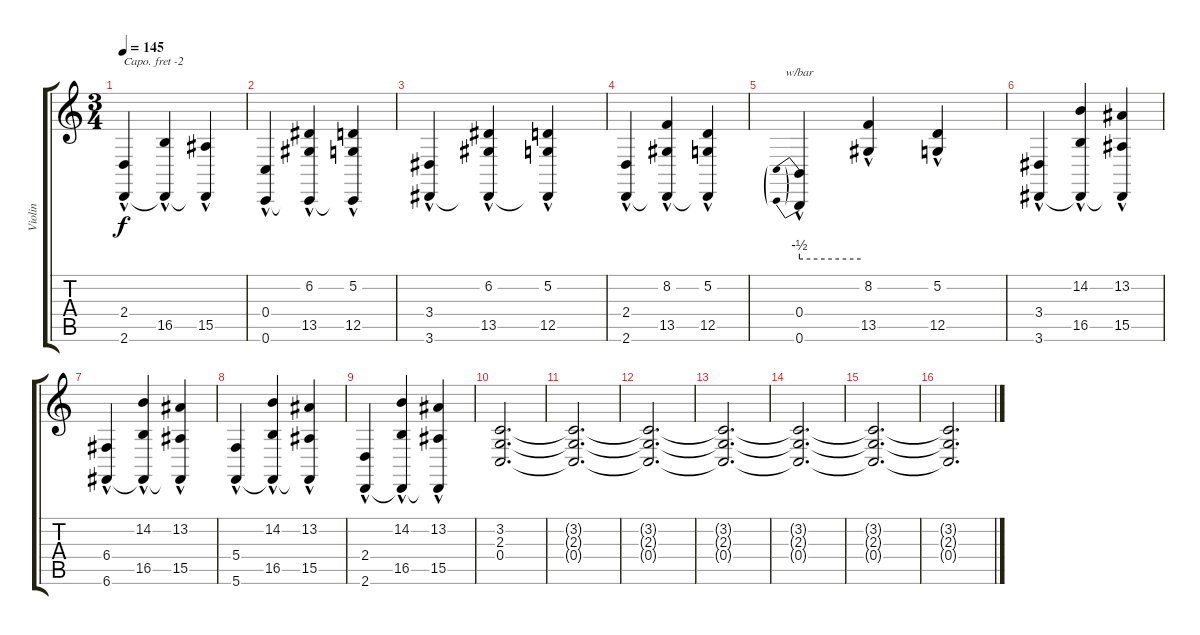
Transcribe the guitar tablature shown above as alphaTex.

\track ("Violin" "Violin") {instrument stringensemble1}
\staff {score tabs}
\capo -2
\tuning (E4 B3 G3 D3 A2 D2) {hide}
\ts (3 4)
\tempo 145
\clef g2
\ks c
(2.4{hac} 2.6{hac}).4{dy f} (16.5{hac} 2.6{t}).4 (15.5{hac} 2.6{t}).4 |
(0.4{hac} 0.6{hac}).4 (6.2 13.5{hac} 0.6{t}).4 (5.2 12.5{hac} 0.6{t}).4 |
(3.4{hac} 3.6{hac}).4 (6.2 13.5{hac} 3.6{t}).4 (5.2 12.5{hac} 3.6{t}).4 |
(2.4{hac} 2.6{hac}).4 (8.2 13.5{hac} 2.6{t}).4 (5.2 12.5{hac} 2.6{t}).4 |
(0.4{hac} 0.6{hac}).4{tbe (predive default 0 -2 60 -2)} (8.2 13.5{hac}).4 (5.2 12.5{hac}).4 |
(3.4{hac} 3.6{hac}).4 (14.2 16.5{hac} 3.6{t}).4 (13.2 15.5{hac} 3.6{t}).4 |
(6.4{hac} 6.6{hac}).4 (14.2 16.5{hac} 6.6{t}).4 (13.2 15.5{hac} 6.6{t}).4 |
(5.4{hac} 5.6{hac}).4 (14.2 16.5{hac} 5.6{t}).4 (13.2 15.5{hac} 5.6{t}).4 |
(2.4{hac} 2.6{hac}).4 (14.2 16.5{hac} 2.6{t}).4 (13.2 15.5{hac} 2.6{t}).4 |
(3.2 2.3 0.4).2{d} |
(3.2{t} 2.3{t} 0.4{t}).2{d} |
(3.2{t} 2.3{t} 0.4{t}).2{d} |
(3.2{t} 2.3{t} 0.4{t}).2{d} |
(3.2{t} 2.3{t} 0.4{t}).2{d} |
(3.2{t} 2.3{t} 0.4{t}).2{d} |
(3.2{t} 2.3{t} 0.4{t}).2{d}
